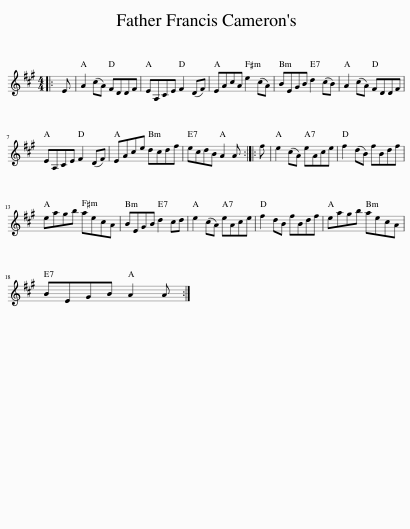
X:1
L:1/8
M:4/4
I:linebreak $
K:A
V:1 treble
V:1
|: E | A2 (cA) FDDF | EA,CE F2 (DF) | EAcA e2 (cA) | BEGB d2 (cB) | %5
 A2 (cA) FDDF |$ EA,CE F2 (DF) | EAce dcdf | ecdB A2 A :: f | %10
 e2 (cA) eAce | f2 (dB) fBdf |$ eagb aecA | BEGB d2 cd | e2 (cA) eAce | %15
 f2 dB fBdf | eagb aecA |$ BEGB A2 A :| %18
